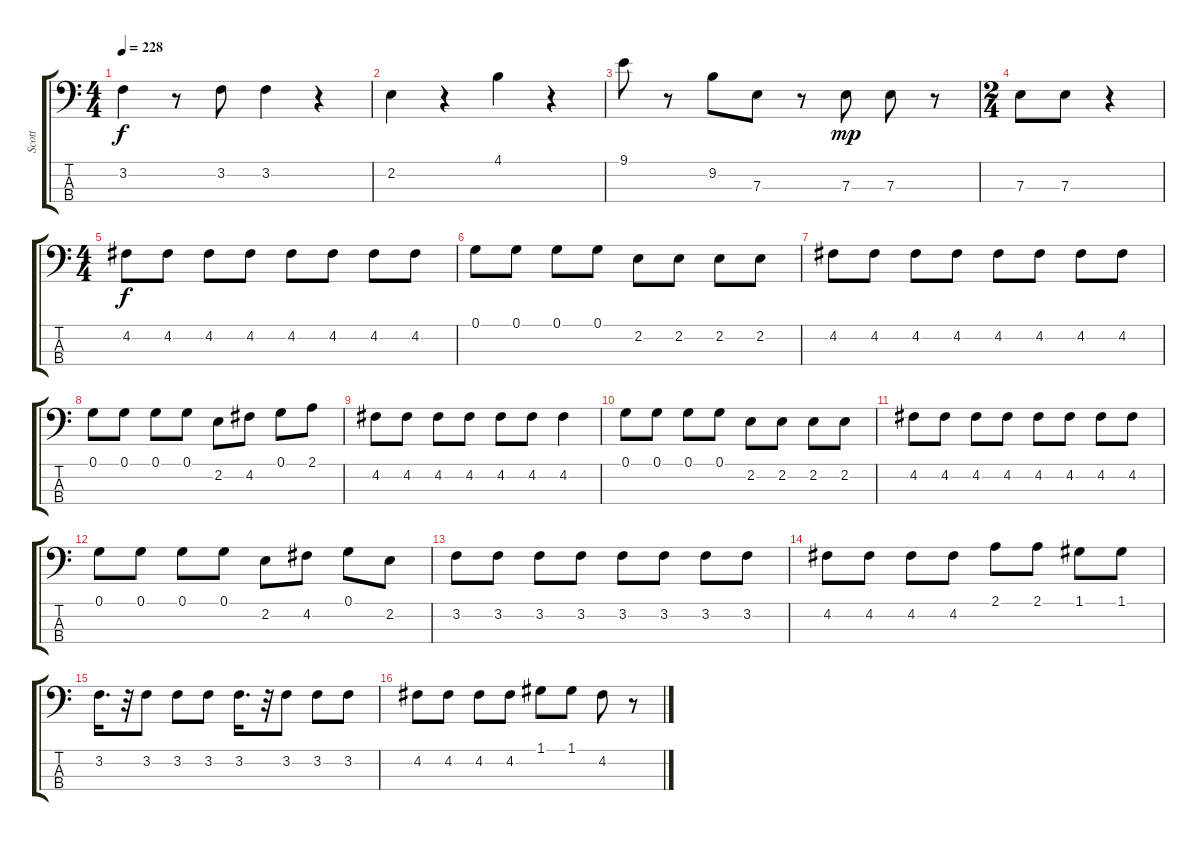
\track ("Scott" "Scott") {instrument electricbassfinger}
\staff {score tabs}
\tuning (G2 D2 A1 E1) {hide}
\ts (4 4)
\tempo 228
\clef f4
\ks c
3.2.4{dy f} r.8 3.2.8 3.2.4 r.4 |
2.2.4 r.4 4.1.4 r.4 |
9.1.8 r.8 9.2.8 7.3.8 r.8 7.3.8{dy mp} 7.3.8 r.8 |
\ts (2 4)
7.3.8 7.3.8 r.4 |
\ts (4 4)
4.2.8{dy f} 4.2.8 4.2.8 4.2.8 4.2.8 4.2.8 4.2.8 4.2.8 |
0.1.8 0.1.8 0.1.8 0.1.8 2.2.8 2.2.8 2.2.8 2.2.8 |
4.2.8 4.2.8 4.2.8 4.2.8 4.2.8 4.2.8 4.2.8 4.2.8 |
0.1.8 0.1.8 0.1.8 0.1.8 2.2.8 4.2.8 0.1.8 2.1.8 |
4.2.8 4.2.8 4.2.8 4.2.8 4.2.8 4.2.8 4.2.4 |
0.1.8 0.1.8 0.1.8 0.1.8 2.2.8 2.2.8 2.2.8 2.2.8 |
4.2.8 4.2.8 4.2.8 4.2.8 4.2.8 4.2.8 4.2.8 4.2.8 |
0.1.8 0.1.8 0.1.8 0.1.8 2.2.8 4.2.8 0.1.8 2.2.8 |
3.2.8 3.2.8 3.2.8 3.2.8 3.2.8 3.2.8 3.2.8 3.2.8 |
4.2.8 4.2.8 4.2.8 4.2.8 2.1.8 2.1.8 1.1.8 1.1.8 |
3.2.16{d} r.32 3.2.8 3.2.8 3.2.8 3.2.16{d} r.32 3.2.8 3.2.8 3.2.8 |
4.2.8 4.2.8 4.2.8 4.2.8 1.1.8 1.1.8 4.2.8 r.8
